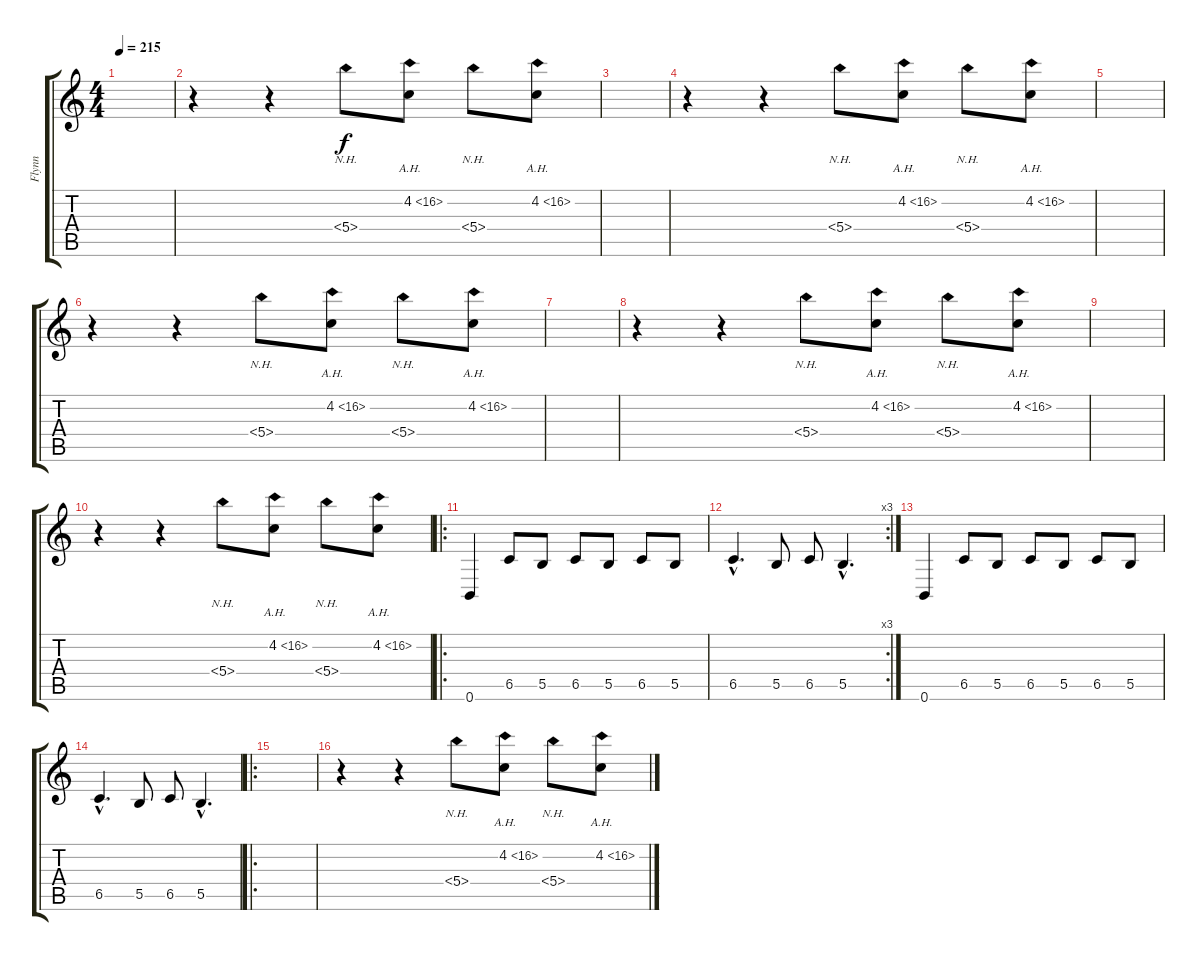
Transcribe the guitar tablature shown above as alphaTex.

\track ("Flynn" "Flynn") {instrument distortionguitar}
\staff {score tabs}
\tuning (Db4 Ab3 E3 B2 Gb2 B1) {hide}
\ts (4 4)
\tempo 215
\clef g2
\ks c
|
r.4 r.4 5.4{nh}.8 4.2{ah 12}.8 5.4{nh}.8 4.2{ah 12}.8 |
|
r.4 r.4 5.4{nh}.8 4.2{ah 12}.8 5.4{nh}.8 4.2{ah 12}.8 |
|
r.4 r.4 5.4{nh}.8 4.2{ah 12}.8 5.4{nh}.8 4.2{ah 12}.8 |
|
r.4 r.4 5.4{nh}.8 4.2{ah 12}.8 5.4{nh}.8 4.2{ah 12}.8 |
|
r.4 r.4 5.4{nh}.8 4.2{ah 12}.8 5.4{nh}.8 4.2{ah 12}.8 |
\ro
0.6.4 6.5.8 5.5.8 6.5.8 5.5.8 6.5.8 5.5.8 |
\rc 3
6.5{hac}.4{d} 5.5.8 6.5.8 5.5{hac}.4{d} |
0.6.4 6.5.8 5.5.8 6.5.8 5.5.8 6.5.8 5.5.8 |
6.5{hac}.4{d} 5.5.8 6.5.8 5.5{hac}.4{d} |
\ro
|
r.4 r.4 5.4{nh}.8 4.2{ah 12}.8 5.4{nh}.8 4.2{ah 12}.8
